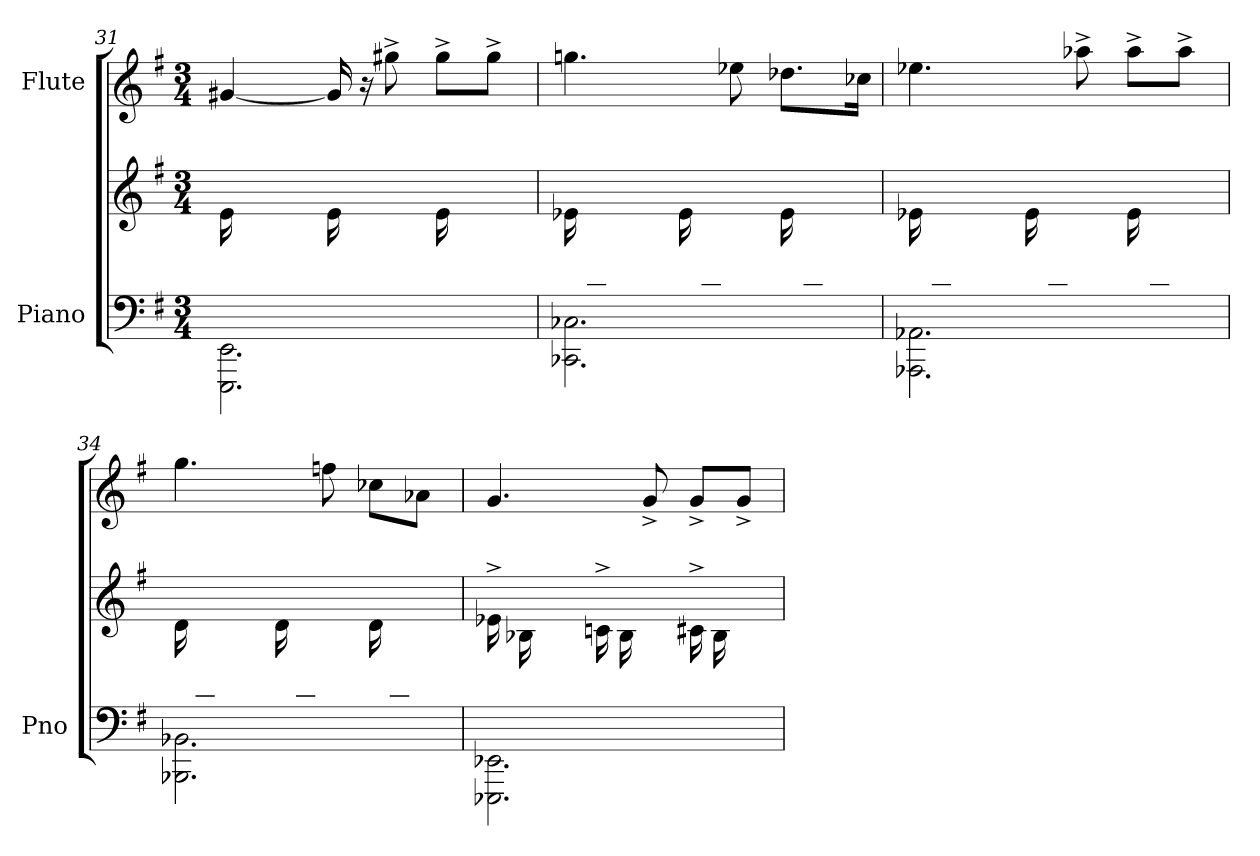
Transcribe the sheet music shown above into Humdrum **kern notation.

**kern	**kern	**kern
*part2	*part2	*part1
*staff3	*staff2	*staff1
*I"Piano	*	*I"Flute
*I'Pno	*	*
*clefF4	*clefG2	*clefG2
*k[f#]	*k[f#]	*k[f#]
*G:	*G:	*G:
*M3/4	*M3/4	*M3/4
=31	=31	=31
*^	*	*
16ryy	2.EEE\ 2.EE\	16e\LL	[4g#X/
16B/	.	8.ryy	.
16G#X/	.	.	.
16E/JJ	.	.	.
16ryy	.	16e\LL	16g#/]
16B/	.	8.ryy	16r
16G#/	.	.	8gg#X^\
16E/JJ	.	.	.
16ryy	.	16e\LL	8gg#^\L
16B/	.	8.ryy	.
16G#/	.	.	8gg#^\J
16E/JJ	.	.	.
=32	=32	=32	=32
16ryy	2.CC-X\ 2.C-X\	16e-X\LL	4.ggni\
16c-X/	.	8.ryy	.
16Gni/	.	.	.
16E-X/JJ	.	.	.
16ryy	.	16e-\LL	.
16c-/	.	8.ryy	.
16G/	.	.	8ee-X\
16E-/JJ	.	.	.
16ryy	.	16e-\LL	8.dd-X\L
16c-/	.	8.ryy	.
16G/	.	.	.
16E-/JJ	.	.	16cc-X\Jk
!!LO:LB:g=z
=33	=33	=33	=33
16ryy	2.AAA-X\ 2.AA-X\	16e-X\LL	4.ee-X\
16c-X/	.	8.ryy	.
16A-X/	.	.	.
16E-X/JJ	.	.	.
16ryy	.	16e-\LL	.
16c-/	.	8.ryy	.
16A-/	.	.	8aa-X^\
16E-/JJ	.	.	.
16ryy	.	16e-\LL	8aa-^\L
16c-/	.	8.ryy	.
16A-/	.	.	8aa-^\J
16E-/JJ	.	.	.
=34	=34	=34	=34
16ryy	2.BBB-X\ 2.BB-X\	16d\LL	4.gg\
16c-X/	.	8.ryy	.
16A-X/	.	.	.
16D/JJ	.	.	.
16ryy	.	16d\LL	.
16c-/	.	8.ryy	.
16A-/	.	.	8ffn\
16D/JJ	.	.	.
16ryy	.	16d\LL	8cc-X\L
16c-/	.	8.ryy	.
16A-/	.	.	8a-X\J
16D/JJ	.	.	.
=35	=35	=35	=35
8ryy	2.EEE-X\ 2.EE-X\	16e-X^\LL	4.g/
.	.	16B-X\	.
16G/	.	8ryy	.
16E-X/JJ	.	.	.
8ryy	.	16cni^\LL	.
.	.	16B-\	.
16G/	.	8ryy	8g^/
16E-/JJ	.	.	.
8ryy	.	16c#X^\LL	8g^/L
.	.	16B-\	.
16G/	.	8ryy	8g^/J
16E-/JJ	.	.	.
*v	*v	*	*
=	=	=
*-	*-	*-
